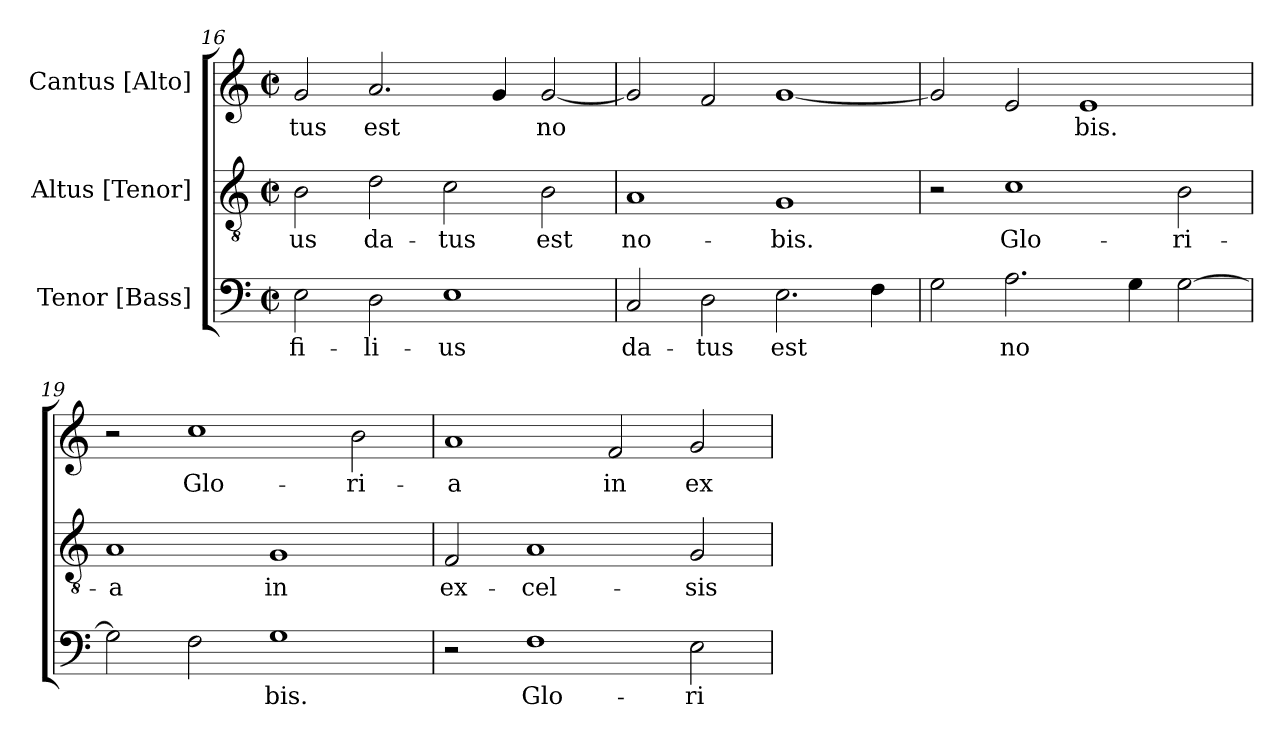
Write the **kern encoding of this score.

**kern	**text	**kern	**text	**kern	**text
*part3	*part3	*part2	*part2	*part1	*part1
*staff3	*staff3	*staff2	*staff2	*staff1	*staff1
*I"Tenor  [Bass]	*	*I"Altus  [Tenor]	*	*I"Cantus  [Alto]	*
*clefF4	*	*clefGv2	*	*clefG2	*
*k[]	*	*k[]	*	*k[]	*
*C:	*	*C:	*	*C:	*
*M2/2	*	*M2/2	*	*M2/2	*
*met(c|)	*	*met(c|)	*	*met(c|)	*
=16	=16	=16	=16	=16	=16
!	!LO:LY:b:cj	!	!LO:LY:b:cj	!	!LO:LY:b:cj
2E\	fi-	2B\	-us	2g/	-tus
!	!LO:LY:b:cj	!	!LO:LY:b:cj	!	!LO:LY:b:cj
2D\	-li-	2d\	da-	2.a/	est
!	!LO:LY:b:cj	!	!LO:LY:b:cj	!	!
1E	-us	2c\	-tus	.	.
!	!	!	!	!	!LO:LY:b:cj
.	.	.	.	4g/	.
!	!	!	!LO:LY:b:cj	!	!LO:LY:b:cj
.	.	2B\	est	[<2g/	no-
=17	=17	=17	=17	=17	=17
!	!LO:LY:b:cj	!	!LO:LY:b:cj	!	!LO:LY:b:cj
2C/	da-	1A	no-	2g/]	--
!	!LO:LY:b:cj	!	!	!	!LO:LY:b:cj
2D\	-tus	.	.	2f/	--
!	!LO:LY:b:cj	!	!LO:LY:b:cj	!	!LO:LY:b:cj
2.E\	est	1G	-bis.	[<1g	--
!	!LO:LY:b:cj	!	!	!	!
4F\	.	.	.	.	.
!!LO:LB:g=z
=18	=18	=18	=18	=18	=18
!	!LO:LY:b:cj	!	!	!	!LO:LY:b:cj
2G\	.	2r	.	2g/]	--
!	!LO:LY:b:cj	!	!LO:LY:b:cj	!	!LO:LY:b:cj
2.A\	no-	1c	Glo-	2e/	--
!	!	!	!	!	!LO:LY:b:cj
.	.	.	.	1e	-bis.
!	!LO:LY:b:cj	!	!	!	!
4G\	--	.	.	.	.
!	!LO:LY:b:cj	!	!LO:LY:b:cj	!	!
[>2G\	--	2B\	-ri-	.	.
=19	=19	=19	=19	=19	=19
!	!LO:LY:b:cj	!	!LO:LY:b:cj	!	!
2G\]	--	1A	-a	2r	.
!	!LO:LY:b:cj	!	!	!	!LO:LY:b:cj
2F\	--	.	.	1cc	Glo-
!	!LO:LY:b:cj	!	!LO:LY:b:cj	!	!
1G	-bis.	1G	in	.	.
!	!	!	!	!	!LO:LY:b:cj
.	.	.	.	2b\	-ri-
=20	=20	=20	=20	=20	=20
!	!	!	!LO:LY:b:cj	!	!LO:LY:b:cj
2r	.	2F/	ex-	1a	-a
!	!LO:LY:b:cj	!	!LO:LY:b:cj	!	!
1F	Glo-	1A	-cel-	.	.
!	!	!	!	!	!LO:LY:b:cj
.	.	.	.	2f/	in
!	!LO:LY:b:cj	!	!LO:LY:b:cj	!	!LO:LY:b:cj
2E\	-ri-	2G/	-sis	2g/	ex-
=	=	=	=	=	=
*-	*-	*-	*-	*-	*-
